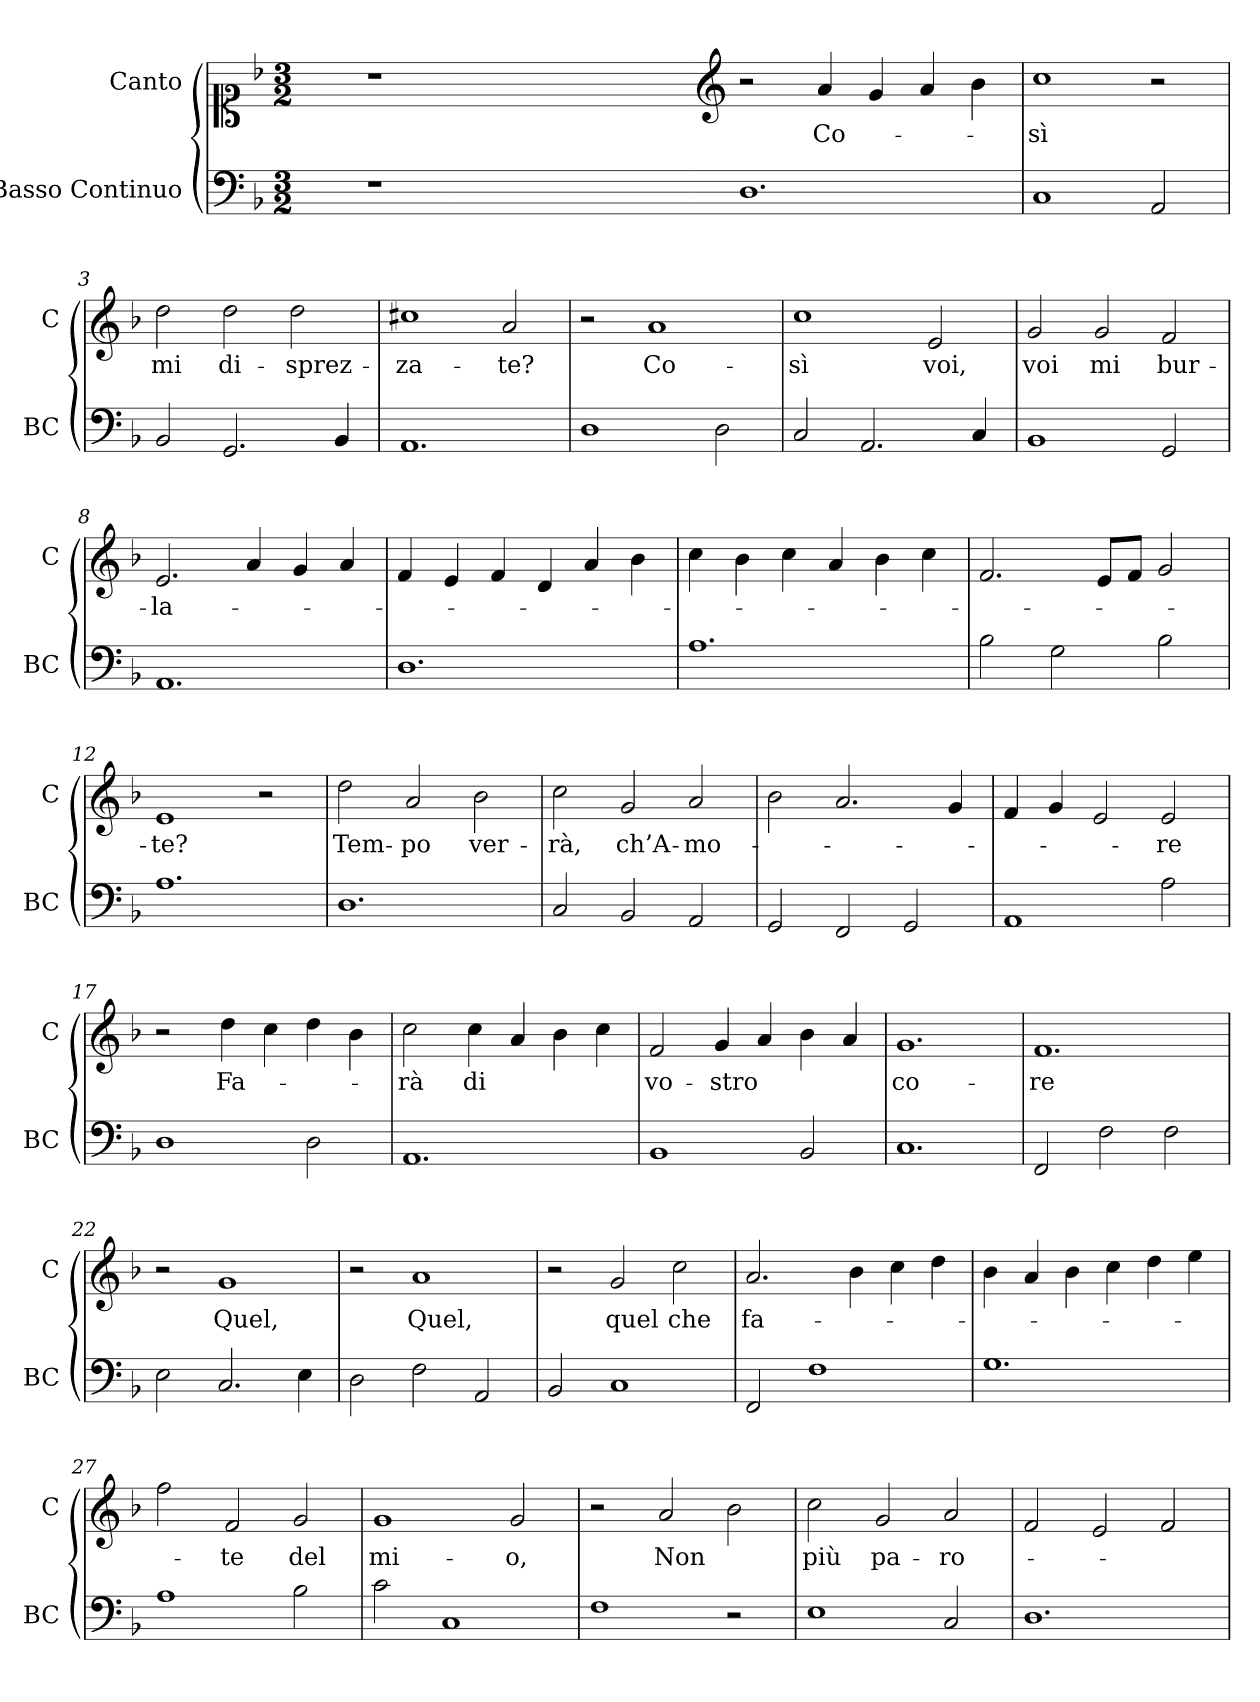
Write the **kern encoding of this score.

**kern	**kern	**text
*part2	*part1	*part1
*staff2	*staff1	*staff1
*I"Basso Continuo	*I"Canto	*
*I'BC	*I'C	*
*clefF4	*clefC1	*
*k[b-]	*k[b-]	*
*F:	*F:	*
*M3/2	*M3/2	*
=	=	=
1.r	1.r	.
=1X-	=1X-	=1X-
2ryy	2ryy	.
2ryy	2ryy	.
2ryy	2ryy	.
=1-	=1-	=1-
*	*clefG2	*
1.D	2r	.
!	!	!LO:LY:b
.	4a/	Co-
.	4g/	.
.	4a/	.
.	4b-\	.
=2	=2	=2
!	!	!LO:LY:b
1C	1cc	-sì
2AA/	2r	.
=3	=3	=3
!	!	!LO:LY:b
2BB-/	2dd\	mi
!	!	!LO:LY:b
2.GG/	2dd\	di-
!	!	!LO:LY:b
.	2dd\	-sprez-
4BB-/	.	.
=4	=4	=4
!	!	!LO:LY:b
1.AA	1cc#X	-za-
!	!	!LO:LY:b
.	2a/	-te?
=5	=5	=5
1D	2r	.
!	!	!LO:LY:b
.	1a	Co-
2D\	.	.
!!LO:LB:g=z
=6	=6	=6
!	!	!LO:LY:b
2C/	1cc	-sì
2.AA/	.	.
!	!	!LO:LY:b
.	2e/	voi,
4C/	.	.
=7	=7	=7
!	!	!LO:LY:b
1BB-	2g/	voi
!	!	!LO:LY:b
.	2g/	mi
!	!	!LO:LY:b
2GG/	2f/	bur-
=8	=8	=8
!	!	!LO:LY:b
1.AA	2.e/	-la-
.	4a/	.
.	4g/	.
.	4a/	.
=9	=9	=9
1.D	4f/	.
.	4e/	.
.	4f/	.
.	4d/	.
.	4a/	.
.	4b-\	.
=10	=10	=10
1.A	4cc\	.
.	4b-\	.
.	4cc\	.
.	4a/	.
.	4b-\	.
.	4cc\	.
!!LO:LB:g=z
=11	=11	=11
2B-\	2.f/	.
2G\	.	.
.	8e/L	.
.	8f/J	.
2B-\	2g/	.
=12	=12	=12
!	!	!LO:LY:b
1.A	1e	-te?
.	2r	.
=13	=13	=13
!	!	!LO:LY:b
1.D	2dd\	Tem-
!	!	!LO:LY:b
.	2a/	-po
!	!	!LO:LY:b
.	2b-\	ver-
=14	=14	=14
!	!	!LO:LY:b
2C/	2cc\	-rà,
!	!	!LO:LY:b
2BB-/	2g/	ch’A-
!	!	!LO:LY:b
2AA/	2a/	-mo-
=15	=15	=15
2GG/	2b-\	.
2FF/	2.a/	.
2GG/	.	.
.	4g/	.
=16	=16	=16
1AA	4f/	.
.	4g/	.
.	2e/	.
!	!	!LO:LY:b
2A\	2e/	-re
!!LO:LB:g=z
=17	=17	=17
1D	2r	.
!	!	!LO:LY:b
.	4dd\	Fa-
.	4cc\	.
2D\	4dd\	.
.	4b-\	.
=18	=18	=18
!	!	!LO:LY:b
1.AA	2cc\	-rà
!	!	!LO:LY:b
.	4cc\	di
.	4a/	.
.	4b-\	.
.	4cc\	.
=19	=19	=19
!	!	!LO:LY:b
1BB-	2f/	vo-
!	!	!LO:LY:b
.	4g/	-stro
.	4a/	.
2BB-/	4b-\	.
.	4a/	.
=20	=20	=20
!	!	!LO:LY:b
1.C	1.g	co-
=21	=21	=21
!	!	!LO:LY:b
2FF/	1.f	-re
2F\	.	.
2F\	.	.
=22	=22	=22
2E\	2r	.
!	!	!LO:LY:b
2.C/	1g	Quel,
4E\	.	.
!!LO:LB:g=z
=23	=23	=23
2D\	2r	.
!	!	!LO:LY:b
2F\	1a	Quel,
2AA/	.	.
=24	=24	=24
2BB-/	2r	.
!	!	!LO:LY:b
1C	2g/	quel
!	!	!LO:LY:b
.	2cc\	che
=25	=25	=25
!	!	!LO:LY:b
2FF/	2.a/	fa-
1F	.	.
.	4b-\	.
.	4cc\	.
.	4dd\	.
=26	=26	=26
1.G	4b-\	.
.	4a/	.
.	4b-\	.
.	4cc\	.
.	4dd\	.
.	4ee\	.
=27	=27	=27
1A	2ff\	.
!	!	!LO:LY:b
.	2f/	-te
!	!	!LO:LY:b
2B-\	2g/	del
=28	=28	=28
!	!	!LO:LY:b
2c\	1g	mi-
1C	.	.
!	!	!LO:LY:b
.	2g/	-o,
!!LO:LB:g=z
=29	=29	=29
1F	2r	.
!	!	!LO:LY:b
.	2a/	Non
2r	2b-\	.
=30	=30	=30
!	!	!LO:LY:b
1E	2cc\	più
!	!	!LO:LY:b
.	2g/	pa-
!	!	!LO:LY:b
2C/	2a/	-ro-
=31	=31	=31
1.D	2f/	.
.	2e/	.
.	2f/	.
=	=	=
*-	*-	*-
